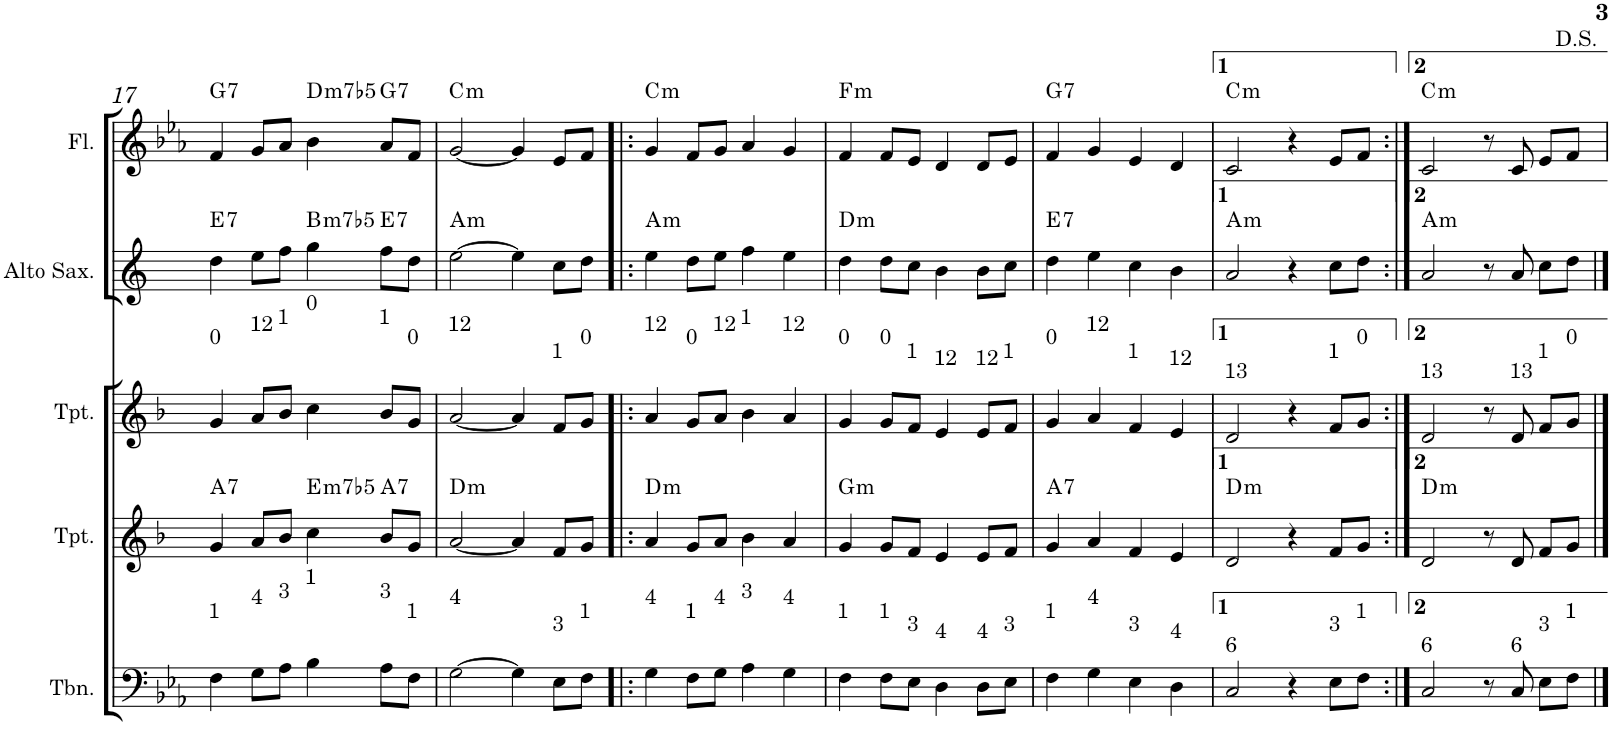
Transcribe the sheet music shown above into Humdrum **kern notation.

**kern	**kern	**harte	**kern	**kern	**harte	**kern	**harte
*part5	*part4	*part4	*part3	*part2	*part2	*part1	*part1
*staff5	*staff4	*	*staff3	*staff2	*	*staff1	*
*I"C clavF	*I"Bb	*	*I"Bb - Pirata	*I"Eb	*	*I"C clavG	*
!!LO:PB:g=z
*clefF4	*clefG2	*	*clefG2	*clefG2	*	*clefG2	*
*	*Trd1c2	*	*Trd1c2	*Trd5c9	*	*	*
*k[b-e-a-]	*k[b-]	*	*k[b-]	*k[]	*	*k[b-e-a-]	*
*E-:	*F:	*	*F:	*	*	*E-:	*
*M4/4	*M4/4	*	*M4/4	*M4/4	*	*M4/4	*
=17	=17	=17	=17	=17	=17	=17	=17
!	!	!	!LO:TX:a:t=0	!	!	!	!
!LO:TX:a:t=1	!	!LO:H:kt=7	!	!	!LO:H:kt=7	!	!LO:H:kt=7
4F\	4g/	A:7	4g/	4dd\	E:7	4f/	G:7
!	!	!	!LO:TX:a:t=12	!	!	!	!
!LO:TX:a:t=4	!	!	!	!	!	!	!
8G\L	8a/L	.	8a/L	8ee\L	.	8g/L	.
!	!	!	!LO:TX:a:t=1	!	!	!	!
!LO:TX:a:t=3	!	!	!	!	!	!	!
8A-\J	8b-/J	.	8b-/J	8ff\J	.	8a-/J	.
!	!	!	!LO:TX:a:t=0	!	!	!	!
!LO:TX:a:t=1	!	!LO:H:kt=m7b5	!	!	!LO:H:kt=m7b5	!	!LO:H:kt=m7b5
4B-\	4cc\	E:hdim7	4cc\	4ggn\	B:hdim7	4b-\	D:hdim7
!	!	!	!LO:TX:a:t=1	!	!	!	!
!LO:TX:a:t=3	!	!LO:H:kt=7	!	!	!LO:H:kt=7	!	!LO:H:kt=7
8A-\L	8b-/L	A:7	8b-/L	8ff\L	E:7	8a-/L	G:7
!	!	!	!LO:TX:a:t=0	!	!	!	!
!LO:TX:a:t=1	!	!	!	!	!	!	!
8F\J	8g/J	.	8g/J	8dd\J	.	8f/J	.
=18	=18	=18	=18	=18	=18	=18	=18
!	!	!	!LO:TX:a:t=12	!	!	!	!
!LO:TX:a:t=4	!	!LO:H:kt=m	!	!	!LO:H:kt=m	!	!LO:H:kt=m
[>2G\	[<2a/	D:min	[<2a/	[>2ee\	A:min	[<2g/	C:min
4G\]	4a/]	.	4a/]	4ee\]	.	4g/]	.
!	!	!	!LO:TX:a:t=1	!	!	!	!
!LO:TX:a:t=3	!	!	!	!	!	!	!
8E-\L	8f/L	.	8f/L	8cc\L	.	8e-/L	.
!	!	!	!LO:TX:a:t=0	!	!	!	!
!LO:TX:a:t=1	!	!	!	!	!	!	!
8F\J	8g/J	.	8g/J	8dd\J	.	8f/J	.
=19!|:	=19!|:	=19!|:	=19!|:	=19!|:	=19!|:	=19!|:	=19!|:
!	!	!	!LO:TX:a:t=12	!	!	!	!
!LO:TX:a:t=4	!	!LO:H:kt=m	!	!	!LO:H:kt=m	!	!LO:H:kt=m
4G\	4a/	D:min	4a/	4ee\	A:min	4g/	C:min
!	!	!	!LO:TX:a:t=0	!	!	!	!
!LO:TX:a:t=1	!	!	!	!	!	!	!
8F\L	8g/L	.	8g/L	8dd\L	.	8f/L	.
!	!	!	!LO:TX:a:t=12	!	!	!	!
!LO:TX:a:t=4	!	!	!	!	!	!	!
8G\J	8a/J	.	8a/J	8ee\J	.	8g/J	.
!	!	!	!LO:TX:a:t=1	!	!	!	!
!LO:TX:a:t=3	!	!	!	!	!	!	!
4A-\	4b-\	.	4b-\	4ff\	.	4a-/	.
!	!	!	!LO:TX:a:t=12	!	!	!	!
!LO:TX:a:t=4	!	!	!	!	!	!	!
4G\	4a/	.	4a/	4ee\	.	4g/	.
=20	=20	=20	=20	=20	=20	=20	=20
!	!	!	!LO:TX:a:t=0	!	!	!	!
!LO:TX:a:t=1	!	!LO:H:kt=m	!	!	!LO:H:kt=m	!	!LO:H:kt=m
4F\	4g/	G:min	4g/	4dd\	D:min	4f/	F:min
!	!	!	!LO:TX:a:t=0	!	!	!	!
!LO:TX:a:t=1	!	!	!	!	!	!	!
8F\L	8g/L	.	8g/L	8dd\L	.	8f/L	.
!	!	!	!LO:TX:a:t=1	!	!	!	!
!LO:TX:a:t=3	!	!	!	!	!	!	!
8E-\J	8f/J	.	8f/J	8cc\J	.	8e-/J	.
!	!	!	!LO:TX:a:t=12	!	!	!	!
!LO:TX:a:t=4	!	!	!	!	!	!	!
4D\	4e/	.	4e/	4b\	.	4d/	.
!	!	!	!LO:TX:a:t=12	!	!	!	!
!LO:TX:a:t=4	!	!	!	!	!	!	!
8D\L	8e/L	.	8e/L	8b\L	.	8d/L	.
!	!	!	!LO:TX:a:t=1	!	!	!	!
!LO:TX:a:t=3	!	!	!	!	!	!	!
8E-\J	8f/J	.	8f/J	8cc\J	.	8e-/J	.
=21	=21	=21	=21	=21	=21	=21	=21
!	!	!	!LO:TX:a:t=0	!	!	!	!
!LO:TX:a:t=1	!	!LO:H:kt=7	!	!	!LO:H:kt=7	!	!LO:H:kt=7
4F\	4g/	A:7	4g/	4dd\	E:7	4f/	G:7
!	!	!	!LO:TX:a:t=12	!	!	!	!
!LO:TX:a:t=4	!	!	!	!	!	!	!
4G\	4a/	.	4a/	4ee\	.	4g/	.
!	!	!	!LO:TX:a:t=1	!	!	!	!
!LO:TX:a:t=3	!	!	!	!	!	!	!
4E-\	4f/	.	4f/	4cc\	.	4e-/	.
!	!	!	!LO:TX:a:t=12	!	!	!	!
!LO:TX:a:t=4	!	!	!	!	!	!	!
4D\	4e/	.	4e/	4b\	.	4d/	.
=22	=22	=22	=22	=22	=22	=22	=22
!	!	!	!LO:TX:a:t=13	!	!	!	!
!LO:TX:a:t=6	!	!LO:H:kt=m	!	!	!LO:H:kt=m	!	!LO:H:kt=m
2C/	2d/	D:min	2d/	2a/	A:min	2c/	C:min
4r	4r	.	4r	4r	.	4r	.
!	!	!	!LO:TX:a:t=1	!	!	!	!
!LO:TX:a:t=3	!	!	!	!	!	!	!
8E-\L	8f/L	.	8f/L	8cc\L	.	8e-/L	.
!	!	!	!LO:TX:a:t=0	!	!	!	!
!LO:TX:a:t=1	!	!	!	!	!	!	!
8F\J	8g/J	.	8g/J	8dd\J	.	8f/J	.
=23:|!	=23:|!	=23:|!	=23:|!	=23:|!	=23:|!	=23:|!	=23:|!
!	!	!	!LO:TX:a:t=13	!	!	!	!
!LO:TX:a:t=6	!	!LO:H:kt=m	!	!	!LO:H:kt=m	!	!LO:H:kt=m
2C/	2d/	D:min	2d/	2a/	A:min	2c/	C:min
8r	8r	.	8r	8r	.	8r	.
!	!	!	!LO:TX:a:t=13	!	!	!	!
!LO:TX:a:t=6	!	!	!	!	!	!	!
8C/	8d/	.	8d/	8a/	.	8c/	.
!	!	!	!LO:TX:a:t=1	!	!	!	!
!LO:TX:a:t=3	!	!	!	!	!	!	!
8E-\L	8f/L	.	8f/L	8cc\L	.	8e-/L	.
!	!	!	!LO:TX:a:t=0	!	!	!	!
!LO:TX:a:t=1	!	!	!	!	!	!	!
8F\J	8g/J	.	8g/J	8dd\J	.	8f/J	.
=	=	=	=	=	=	=	=
*-	*-	*-	*-	*-	*-	*-	*-
